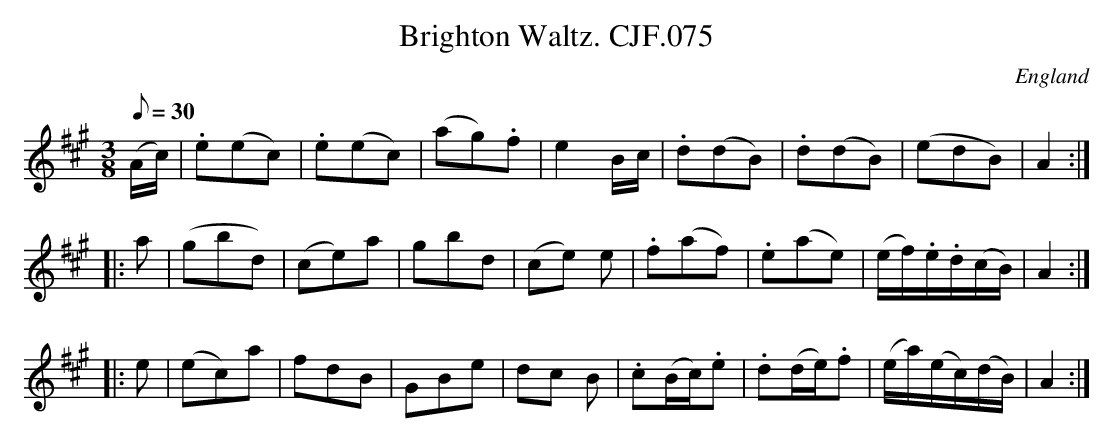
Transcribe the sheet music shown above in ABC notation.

X:1
T:Brighton Waltz. CJF.075
M:3/8
L:1/8
Q:30
O:England
K:A
(A/c/)|.e(ec)|.e(ec)|(ag).f|e2B/c/|.d(dB)|\
.d(dB)|(edB)|A2:|:!a|(gbd)|(ce)a|gbd|
(ce) e|.f(af)|.e(ae)|(e/f/).e/.d/(c/B/)|A2:|:!e|\
(ec)a|fdB|GBe|dc B|.c(B/c/).e|.d(d/e/).f|
(e/a/)(e/c/)(d/B/)|A2:|]
